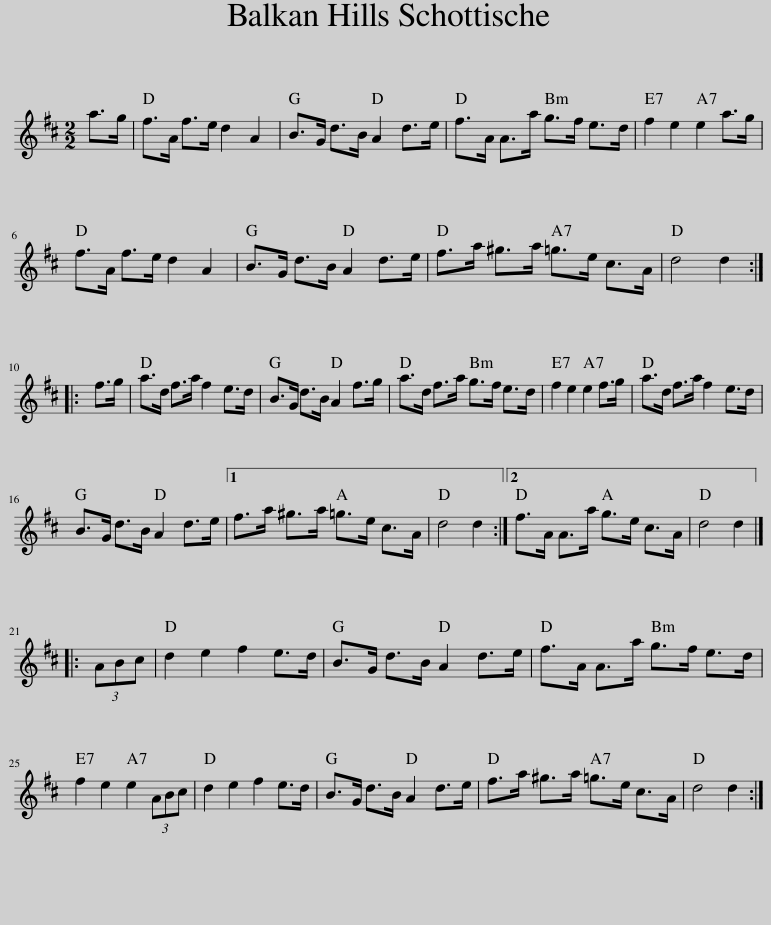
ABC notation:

X:1
L:1/8
M:2/2
I:linebreak $
K:D
V:1 treble
V:1
 a>g | f>A f>e d2 A2 | B>G d>B A2 d>e | f>A A>a g>f e>d | f2 e2 e2 a>g |$ %5
 f>A f>e d2 A2 | B>G d>B A2 d>e | f>a ^g>a =g>e c>A | d4 d2 ::$ f>g | %10
 a>d f>a f2 e>d | B>G d>B A2 f>g | a>d f>a g>f e>d | f2 e2 e2 f>g | a>d f>a f2 e>d |$ %15
 B>G d>B A2 d>e |1 f>a ^g>a =g>e c>A | d4 d2 :|2 f>A A>a g>e c>A | d4 d2 |]:$ %20
 (3ABc | d2 e2 f2 e>d | B>G d>B A2 d>e | f>A A>a g>f e>d |$ f2 e2 e2 (3ABc | %25
 d2 e2 f2 e>d | B>G d>B A2 d>e | f>a ^g>a =g>e c>A | d4 d2 :| %29
